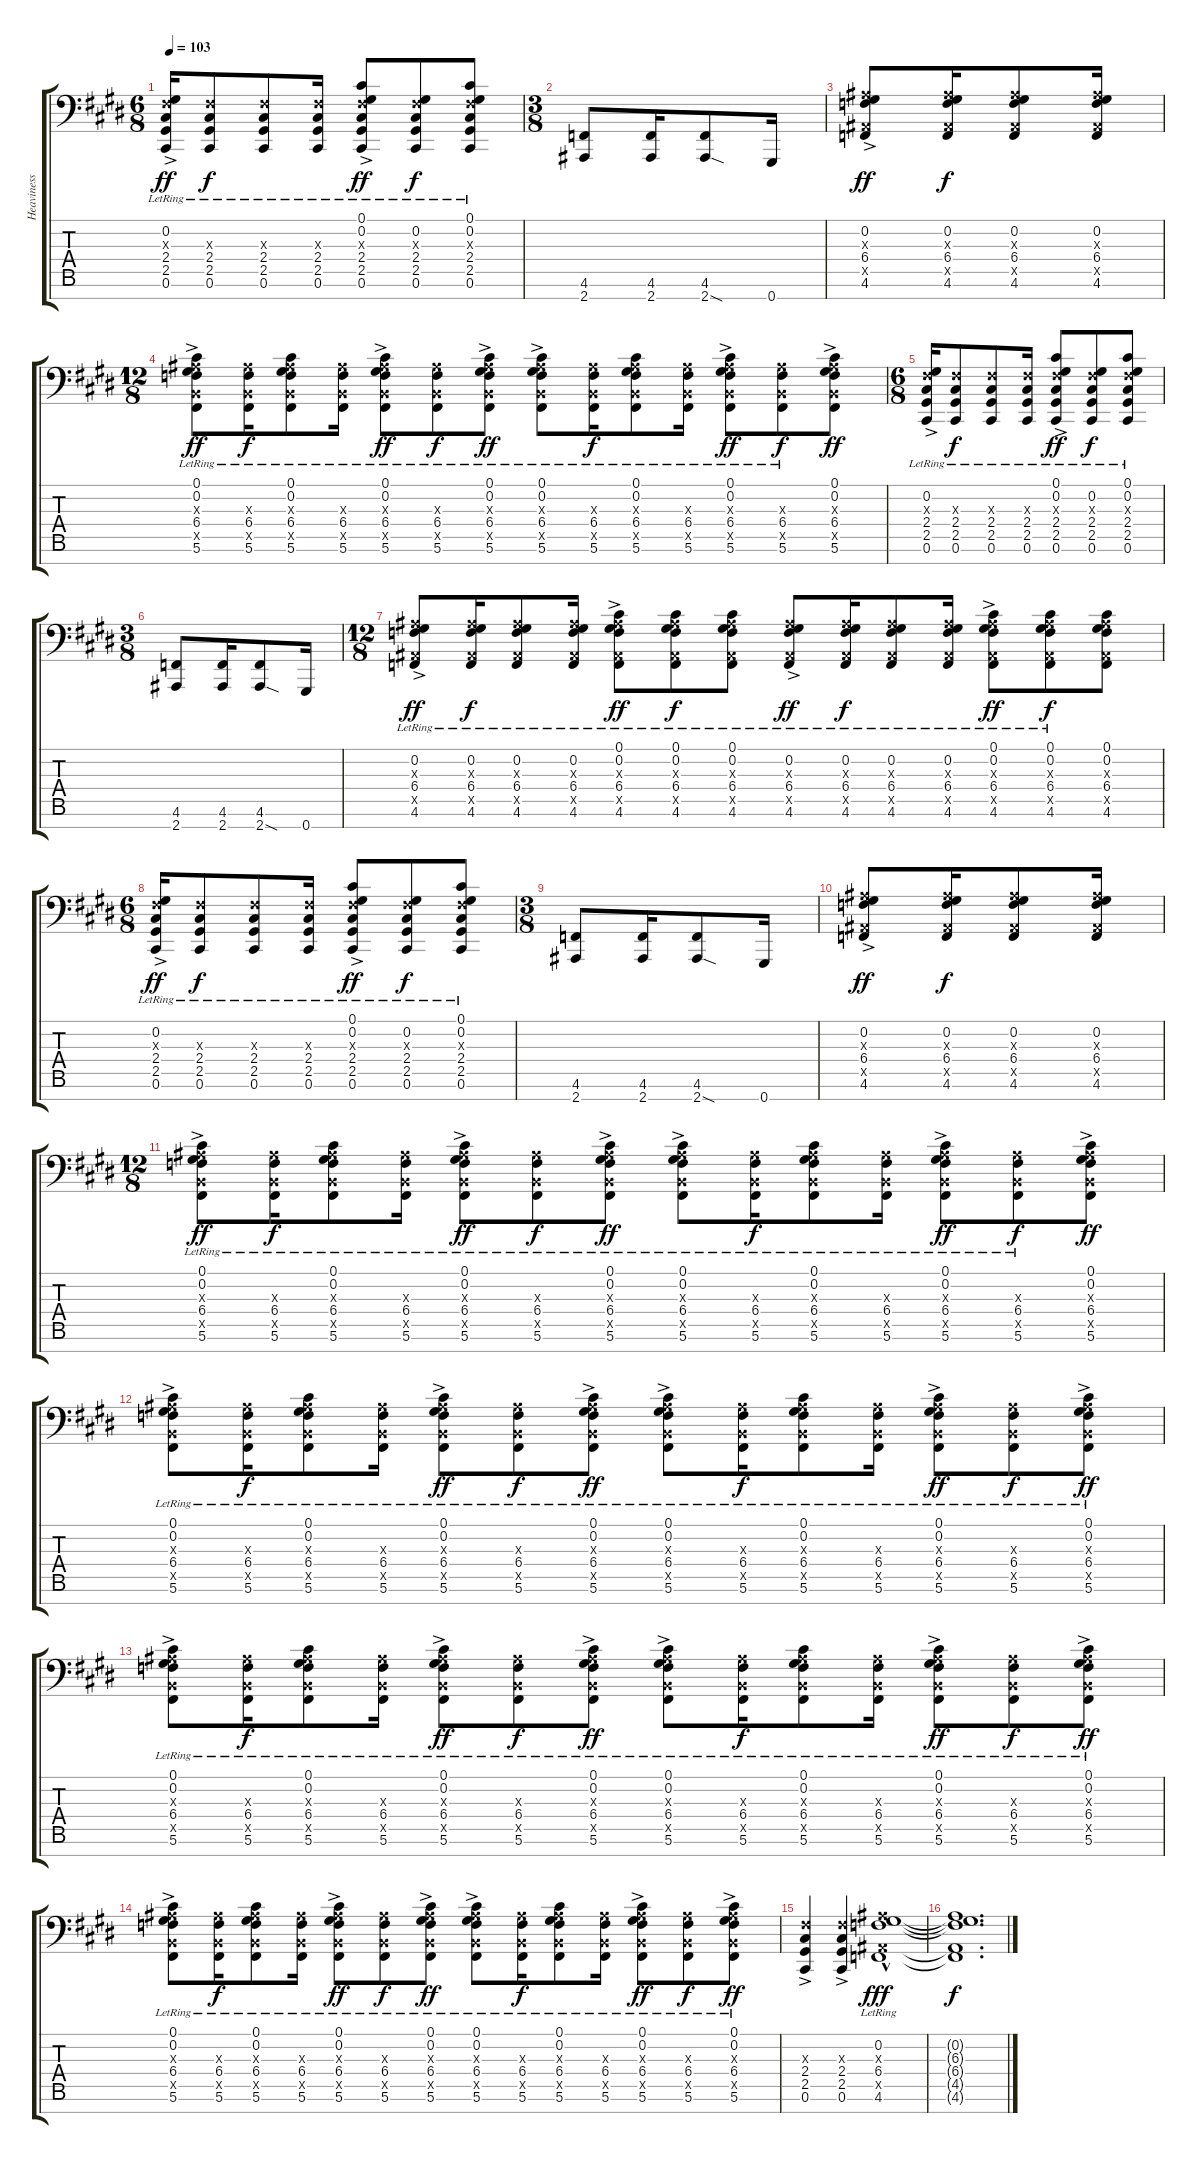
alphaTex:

\track ("Heaviness" "Heaviness") {instrument lead5charang}
\staff {score tabs}
\tuning (Db4 Ab3 E3 B2 Gb2 Db2 Ab1) {hide}
\ts (6 8)
\tempo 103
\clef f4
\ks e
(0.2{ac lr} 2.3{ac x} 2.4{ac lr} 2.5{ac lr} 0.6{ac lr}).16{dy ff} (2.3{x} 2.4{lr} 2.5{lr} 0.6{lr}).8{dy f} (2.3{x} 2.4{lr} 2.5{lr} 0.6{lr}).8 (2.3{x} 2.4{lr} 2.5{lr} 0.6{lr}).16 (0.1{ac lr} 0.2{ac lr} 2.3{ac x} 2.4{ac lr} 2.5{ac lr} 0.6{ac lr}).8{dy ff} (0.2{lr} 2.3{x} 2.4{lr} 2.5{lr} 0.6{lr}).8{dy f} (0.1{lr} 0.2{lr} 2.3{x} 2.4{lr} 2.5{lr} 0.6{lr}).8 |
\ts (3 8)
\ks c#minor
(4.6 2.7).8 (4.6 2.7).16 (4.6 2.7{sod}).8 0.7.16 |
(0.2{ac} 6.3{ac x} 6.4{ac} 4.5{ac x} 4.6{ac}).8{dy ff} (0.2 6.3{x} 6.4 4.5{x} 4.6).16{dy f} (0.2 6.3{x} 6.4 4.5{x} 4.6).8 (0.2 6.3{x} 6.4 4.5{x} 4.6).16 |
\ts (12 8)
(0.1{ac lr} 0.2{ac lr} 6.3{ac x} 6.4{ac lr} 5.5{ac x} 5.6{ac lr}).8{dy ff} (6.3{x} 6.4{lr} 5.5{x} 5.6{lr}).16{dy f} (0.1{lr} 0.2{lr} 6.3{x} 6.4{lr} 5.5{x} 5.6{lr}).8 (6.3{x} 6.4{lr} 5.5{x} 5.6{lr}).16 (0.1{ac lr} 0.2{ac lr} 6.3{ac x} 6.4{ac lr} 5.5{ac x} 5.6{ac lr}).8{dy ff} (6.3{x} 6.4{lr} 5.5{x} 5.6{lr}).8{dy f} (0.1{ac lr} 0.2{ac lr} 6.3{ac x} 6.4{ac lr} 5.5{ac x} 5.6{ac lr}).8{dy ff} (0.1{ac lr} 0.2{ac lr} 6.3{ac x} 6.4{ac lr} 5.5{ac x} 5.6{ac lr}).8 (6.3{x} 6.4{lr} 5.5{x} 5.6{lr}).16{dy f} (0.1{lr} 0.2{lr} 6.3{x} 6.4{lr} 5.5{x} 5.6{lr}).8 (6.3{x} 6.4{lr} 5.5{x} 5.6{lr}).16 (0.1{ac lr} 0.2{ac lr} 6.3{ac x} 6.4{ac lr} 5.5{ac x} 5.6{ac lr}).8{dy ff} (6.3{x} 6.4{lr} 5.5{x} 5.6{lr}).8{dy f} (0.1{ac} 0.2{ac} 6.3{ac x} 6.4{ac} 5.5{ac x} 5.6{ac}).8{dy ff} |
\ts (6 8)
\ks e
(0.2{ac lr} 2.3{ac x} 2.4{ac lr} 2.5{ac lr} 0.6{ac lr}).16 (2.3{x} 2.4{lr} 2.5{lr} 0.6{lr}).8{dy f} (2.3{x} 2.4{lr} 2.5{lr} 0.6{lr}).8 (2.3{x} 2.4{lr} 2.5{lr} 0.6{lr}).16 (0.1{ac lr} 0.2{ac lr} 2.3{ac x} 2.4{ac lr} 2.5{ac lr} 0.6{ac lr}).8{dy ff} (0.2{lr} 2.3{x} 2.4{lr} 2.5{lr} 0.6{lr}).8{dy f} (0.1{lr} 0.2{lr} 2.3{x} 2.4{lr} 2.5{lr} 0.6{lr}).8 |
\ts (3 8)
\ks c#minor
(4.6 2.7).8 (4.6 2.7).16 (4.6 2.7{sod}).8 0.7.16 |
\ts (12 8)
(0.2{ac lr} 6.3{ac x} 6.4{ac lr} 4.5{ac x} 4.6{ac lr}).8{dy ff} (0.2{lr} 6.3{x} 6.4{lr} 4.5{x} 4.6{lr}).16{dy f} (0.2{lr} 6.3{x} 6.4{lr} 4.5{x} 4.6{lr}).8 (0.2{lr} 6.3{x} 6.4{lr} 4.5{x} 4.6{lr}).16 (0.1{ac lr} 0.2{ac lr} 6.3{ac x} 6.4{ac lr} 4.5{ac x} 4.6{ac lr}).8{dy ff} (0.1{lr} 0.2{lr} 6.3{x} 6.4{lr} 4.5{x} 4.6{lr}).8{dy f} (0.1{lr} 0.2{lr} 6.3{x} 6.4{lr} 4.5{x} 4.6{lr}).8 (0.2{ac lr} 6.3{ac x} 6.4{ac lr} 4.5{ac x} 4.6{ac lr}).8{dy ff} (0.2{lr} 6.3{x} 6.4{lr} 4.5{x} 4.6{lr}).16{dy f} (0.2{lr} 6.3{x} 6.4{lr} 4.5{x} 4.6{lr}).8 (0.2{lr} 6.3{x} 6.4{lr} 4.5{x} 4.6{lr}).16 (0.1{ac lr} 0.2{ac lr} 6.3{ac x} 6.4{ac lr} 4.5{ac x} 4.6{ac lr}).8{dy ff} (0.1{lr} 0.2{lr} 6.3{x} 6.4{lr} 4.5{x} 4.6{lr}).8{dy f} (0.1 0.2 6.3{x} 6.4 4.5{x} 4.6).8 |
\ts (6 8)
\ks e
(0.2{ac lr} 2.3{ac x} 2.4{ac lr} 2.5{ac lr} 0.6{ac lr}).16{dy ff} (2.3{x} 2.4{lr} 2.5{lr} 0.6{lr}).8{dy f} (2.3{x} 2.4{lr} 2.5{lr} 0.6{lr}).8 (2.3{x} 2.4{lr} 2.5{lr} 0.6{lr}).16 (0.1{ac lr} 0.2{ac lr} 2.3{ac x} 2.4{ac lr} 2.5{ac lr} 0.6{ac lr}).8{dy ff} (0.2{lr} 2.3{x} 2.4{lr} 2.5{lr} 0.6{lr}).8{dy f} (0.1{lr} 0.2{lr} 2.3{x} 2.4{lr} 2.5{lr} 0.6{lr}).8 |
\ts (3 8)
\ks c#minor
(4.6 2.7).8 (4.6 2.7).16 (4.6 2.7{sod}).8 0.7.16 |
(0.2{ac} 6.3{ac x} 6.4{ac} 4.5{ac x} 4.6{ac}).8{dy ff} (0.2 6.3{x} 6.4 4.5{x} 4.6).16{dy f} (0.2 6.3{x} 6.4 4.5{x} 4.6).8 (0.2 6.3{x} 6.4 4.5{x} 4.6).16 |
\ts (12 8)
(0.1{ac lr} 0.2{ac lr} 6.3{ac x} 6.4{ac lr} 5.5{ac x} 5.6{ac lr}).8{dy ff} (6.3{x} 6.4{lr} 5.5{x} 5.6{lr}).16{dy f} (0.1{lr} 0.2{lr} 6.3{x} 6.4{lr} 5.5{x} 5.6{lr}).8 (6.3{x} 6.4{lr} 5.5{x} 5.6{lr}).16 (0.1{ac lr} 0.2{ac lr} 6.3{ac x} 6.4{ac lr} 5.5{ac x} 5.6{ac lr}).8{dy ff} (6.3{x} 6.4{lr} 5.5{x} 5.6{lr}).8{dy f} (0.1{ac lr} 0.2{ac lr} 6.3{ac x} 6.4{ac lr} 5.5{ac x} 5.6{ac lr}).8{dy ff} (0.1{ac lr} 0.2{ac lr} 6.3{ac x} 6.4{ac lr} 5.5{ac x} 5.6{ac lr}).8 (6.3{x} 6.4{lr} 5.5{x} 5.6{lr}).16{dy f} (0.1{lr} 0.2{lr} 6.3{x} 6.4{lr} 5.5{x} 5.6{lr}).8 (6.3{x} 6.4{lr} 5.5{x} 5.6{lr}).16 (0.1{ac lr} 0.2{ac lr} 6.3{ac x} 6.4{ac lr} 5.5{ac x} 5.6{ac lr}).8{dy ff} (6.3{x} 6.4{lr} 5.5{x} 5.6{lr}).8{dy f} (0.1{ac} 0.2{ac} 6.3{ac x} 6.4{ac} 5.5{ac x} 5.6{ac}).8{dy ff} |
\ks e
(0.1{ac lr} 0.2{ac lr} 6.3{ac x} 6.4{ac lr} 5.5{ac x} 5.6{ac lr}).8 (6.3{x} 6.4{lr} 5.5{x} 5.6{lr}).16{dy f} (0.1{lr} 0.2{lr} 6.3{x} 6.4{lr} 5.5{x} 5.6{lr}).8 (6.3{x} 6.4{lr} 5.5{x} 5.6{lr}).16 (0.1{ac lr} 0.2{ac lr} 6.3{ac x} 6.4{ac lr} 5.5{ac x} 5.6{ac lr}).8{dy ff} (6.3{x} 6.4{lr} 5.5{x} 5.6{lr}).8{dy f} (0.1{ac lr} 0.2{ac lr} 6.3{ac x} 6.4{ac lr} 5.5{ac x} 5.6{ac lr}).8{dy ff} (0.1{ac lr} 0.2{ac lr} 6.3{ac x} 6.4{ac lr} 5.5{ac x} 5.6{ac lr}).8 (6.3{x} 6.4{lr} 5.5{x} 5.6{lr}).16{dy f} (0.1{lr} 0.2{lr} 6.3{x} 6.4{lr} 5.5{x} 5.6{lr}).8 (6.3{x} 6.4{lr} 5.5{x} 5.6{lr}).16 (0.1{ac lr} 0.2{ac lr} 6.3{ac x} 6.4{ac lr} 5.5{ac x} 5.6{ac lr}).8{dy ff} (6.3{x} 6.4{lr} 5.5{x} 5.6{lr}).8{dy f} (0.1{ac lr} 0.2{ac lr} 6.3{ac x} 6.4{ac lr} 5.5{ac x} 5.6{ac lr}).8{dy ff} |
\ks c#minor
(0.1{ac lr} 0.2{ac lr} 6.3{ac x} 6.4{ac lr} 5.5{ac x} 5.6{ac lr}).8 (6.3{x} 6.4{lr} 5.5{x} 5.6{lr}).16{dy f} (0.1{lr} 0.2{lr} 6.3{x} 6.4{lr} 5.5{x} 5.6{lr}).8 (6.3{x} 6.4{lr} 5.5{x} 5.6{lr}).16 (0.1{ac lr} 0.2{ac lr} 6.3{ac x} 6.4{ac lr} 5.5{ac x} 5.6{ac lr}).8{dy ff} (6.3{x} 6.4{lr} 5.5{x} 5.6{lr}).8{dy f} (0.1{ac lr} 0.2{ac lr} 6.3{ac x} 6.4{ac lr} 5.5{ac x} 5.6{ac lr}).8{dy ff} (0.1{ac lr} 0.2{ac lr} 6.3{ac x} 6.4{ac lr} 5.5{ac x} 5.6{ac lr}).8 (6.3{x} 6.4{lr} 5.5{x} 5.6{lr}).16{dy f} (0.1{lr} 0.2{lr} 6.3{x} 6.4{lr} 5.5{x} 5.6{lr}).8 (6.3{x} 6.4{lr} 5.5{x} 5.6{lr}).16 (0.1{ac lr} 0.2{ac lr} 6.3{ac x} 6.4{ac lr} 5.5{ac x} 5.6{ac lr}).8{dy ff} (6.3{x} 6.4{lr} 5.5{x} 5.6{lr}).8{dy f} (0.1{ac lr} 0.2{ac lr} 6.3{ac x} 6.4{ac lr} 5.5{ac x} 5.6{ac lr}).8{dy ff} |
\ks e
(0.1{ac lr} 0.2{ac lr} 6.3{ac x} 6.4{ac lr} 5.5{ac x} 5.6{ac lr}).8 (6.3{x} 6.4{lr} 5.5{x} 5.6{lr}).16{dy f} (0.1{lr} 0.2{lr} 6.3{x} 6.4{lr} 5.5{x} 5.6{lr}).8 (6.3{x} 6.4{lr} 5.5{x} 5.6{lr}).16 (0.1{ac lr} 0.2{ac lr} 6.3{ac x} 6.4{ac lr} 5.5{ac x} 5.6{ac lr}).8{dy ff} (6.3{x} 6.4{lr} 5.5{x} 5.6{lr}).8{dy f} (0.1{ac lr} 0.2{ac lr} 6.3{ac x} 6.4{ac lr} 5.5{ac x} 5.6{ac lr}).8{dy ff} (0.1{ac lr} 0.2{ac lr} 6.3{ac x} 6.4{ac lr} 5.5{ac x} 5.6{ac lr}).8 (6.3{x} 6.4{lr} 5.5{x} 5.6{lr}).16{dy f} (0.1{lr} 0.2{lr} 6.3{x} 6.4{lr} 5.5{x} 5.6{lr}).8 (6.3{x} 6.4{lr} 5.5{x} 5.6{lr}).16 (0.1{ac lr} 0.2{ac lr} 6.3{ac x} 6.4{ac lr} 5.5{ac x} 5.6{ac lr}).8{dy ff} (6.3{x} 6.4{lr} 5.5{x} 5.6{lr}).8{dy f} (0.1{ac lr} 0.2{ac lr} 6.3{ac x} 6.4{ac lr} 5.5{ac x} 5.6{ac lr}).8{dy ff} |
\ks c#minor
(2.3{ac x} 2.4{ac} 2.5{ac} 0.6{ac}).4 (2.3{ac x} 2.4{ac} 2.5{ac} 0.6{ac}).4 (0.2{hac lr} 6.3{hac x} 6.4{hac lr} 4.5{hac x} 4.6{hac lr}).1{dy fff} |
\ks e
(0.2{t} 6.3{t} 6.4{t} 4.5{t} 4.6{t}).1{d dy f}
